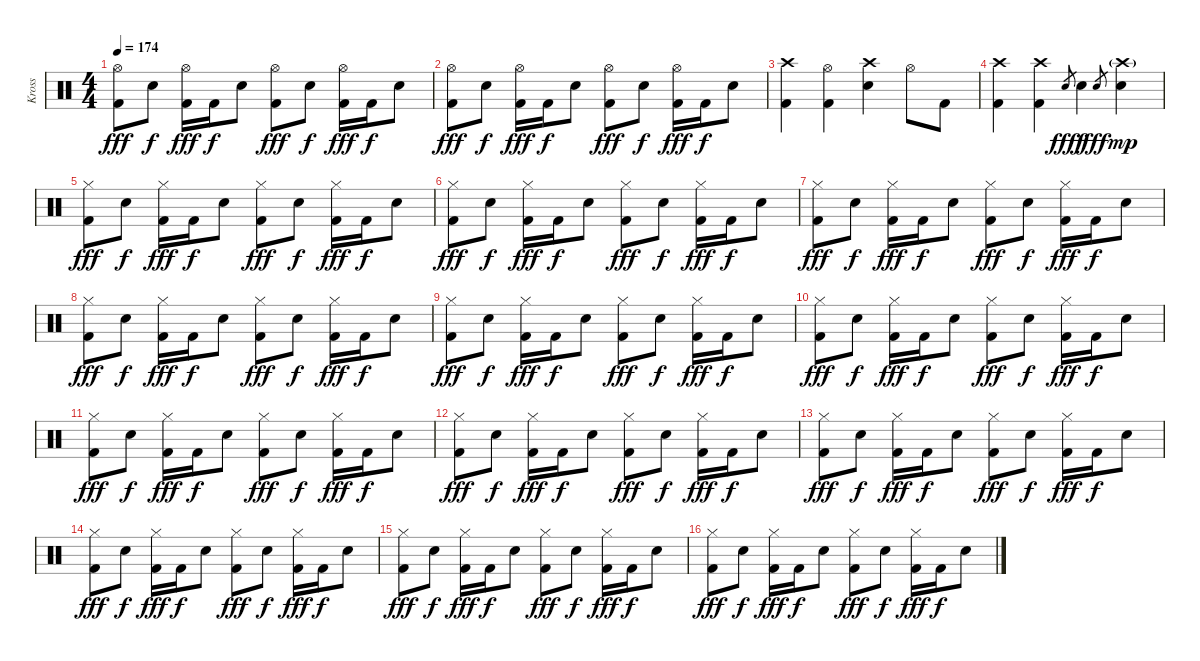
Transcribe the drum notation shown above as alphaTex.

\track ("Kross" "Kross") {instrument percussion}
\staff {score}
\articulation defaults
\ts (4 4)
\tempo 174
\clef neutral
\ks c
("Hi-Hat (open)" "Kick (hit) 2").8{dy fff} "Electric Snare (hit)".8{dy f} ("Hi-Hat (open)" "Kick (hit) 2").16{dy fff} "Kick (hit) 2".16{dy f} "Electric Snare (hit)".8 ("Hi-Hat (open)" "Kick (hit) 2").8{dy fff} "Electric Snare (hit)".8{dy f} ("Hi-Hat (open)" "Kick (hit) 2").16{dy fff} "Kick (hit) 2".16{dy f} "Electric Snare (hit)".8 |
("Hi-Hat (open)" "Kick (hit) 2").8{dy fff} "Electric Snare (hit)".8{dy f} ("Hi-Hat (open)" "Kick (hit) 2").16{dy fff} "Kick (hit) 2".16{dy f} "Electric Snare (hit)".8 ("Hi-Hat (open)" "Kick (hit) 2").8{dy fff} "Electric Snare (hit)".8{dy f} ("Hi-Hat (open)" "Kick (hit) 2").16{dy fff} "Kick (hit) 2".16{dy f} "Electric Snare (hit)".8 |
("Crash high (hit)" "Kick (hit) 2").4 ("Hi-Hat (open)" "Kick (hit) 2").4 ("Crash high (hit)" "Electric Snare (hit)").4 "Hi-Hat (open)".8 "Kick (hit) 2".8 |
("Crash high (hit)" "Kick (hit) 2").4 ("Crash high (hit)" "Kick (hit) 2").4 "Electric Snare (hit)".8{gr dy fff} "Electric Snare (hit)".4{dy f} "Electric Snare (hit)".8{gr dy fff} ("Crash high (hit)"{g} "Electric Snare (hit)").4{dy mp} |
("Hi-Hat (closed)" "Kick (hit) 2").8{dy fff} "Electric Snare (hit)".8{dy f} ("Hi-Hat (closed)" "Kick (hit) 2").16{dy fff} "Kick (hit) 2".16{dy f} "Electric Snare (hit)".8 ("Hi-Hat (closed)" "Kick (hit) 2").8{dy fff} "Electric Snare (hit)".8{dy f} ("Hi-Hat (closed)" "Kick (hit) 2").16{dy fff} "Kick (hit) 2".16{dy f} "Electric Snare (hit)".8 |
("Hi-Hat (closed)" "Kick (hit) 2").8{dy fff} "Electric Snare (hit)".8{dy f} ("Hi-Hat (closed)" "Kick (hit) 2").16{dy fff} "Kick (hit) 2".16{dy f} "Electric Snare (hit)".8 ("Hi-Hat (closed)" "Kick (hit) 2").8{dy fff} "Electric Snare (hit)".8{dy f} ("Hi-Hat (closed)" "Kick (hit) 2").16{dy fff} "Kick (hit) 2".16{dy f} "Electric Snare (hit)".8 |
("Hi-Hat (closed)" "Kick (hit) 2").8{dy fff} "Electric Snare (hit)".8{dy f} ("Hi-Hat (closed)" "Kick (hit) 2").16{dy fff} "Kick (hit) 2".16{dy f} "Electric Snare (hit)".8 ("Hi-Hat (closed)" "Kick (hit) 2").8{dy fff} "Electric Snare (hit)".8{dy f} ("Hi-Hat (closed)" "Kick (hit) 2").16{dy fff} "Kick (hit) 2".16{dy f} "Electric Snare (hit)".8 |
("Hi-Hat (closed)" "Kick (hit) 2").8{dy fff} "Electric Snare (hit)".8{dy f} ("Hi-Hat (closed)" "Kick (hit) 2").16{dy fff} "Kick (hit) 2".16{dy f} "Electric Snare (hit)".8 ("Hi-Hat (closed)" "Kick (hit) 2").8{dy fff} "Electric Snare (hit)".8{dy f} ("Hi-Hat (closed)" "Kick (hit) 2").16{dy fff} "Kick (hit) 2".16{dy f} "Electric Snare (hit)".8 |
("Hi-Hat (closed)" "Kick (hit) 2").8{dy fff} "Electric Snare (hit)".8{dy f} ("Hi-Hat (closed)" "Kick (hit) 2").16{dy fff} "Kick (hit) 2".16{dy f} "Electric Snare (hit)".8 ("Hi-Hat (closed)" "Kick (hit) 2").8{dy fff} "Electric Snare (hit)".8{dy f} ("Hi-Hat (closed)" "Kick (hit) 2").16{dy fff} "Kick (hit) 2".16{dy f} "Electric Snare (hit)".8 |
("Hi-Hat (closed)" "Kick (hit) 2").8{dy fff} "Electric Snare (hit)".8{dy f} ("Hi-Hat (closed)" "Kick (hit) 2").16{dy fff} "Kick (hit) 2".16{dy f} "Electric Snare (hit)".8 ("Hi-Hat (closed)" "Kick (hit) 2").8{dy fff} "Electric Snare (hit)".8{dy f} ("Hi-Hat (closed)" "Kick (hit) 2").16{dy fff} "Kick (hit) 2".16{dy f} "Electric Snare (hit)".8 |
("Hi-Hat (closed)" "Kick (hit) 2").8{dy fff} "Electric Snare (hit)".8{dy f} ("Hi-Hat (closed)" "Kick (hit) 2").16{dy fff} "Kick (hit) 2".16{dy f} "Electric Snare (hit)".8 ("Hi-Hat (closed)" "Kick (hit) 2").8{dy fff} "Electric Snare (hit)".8{dy f} ("Hi-Hat (closed)" "Kick (hit) 2").16{dy fff} "Kick (hit) 2".16{dy f} "Electric Snare (hit)".8 |
("Hi-Hat (closed)" "Kick (hit) 2").8{dy fff} "Electric Snare (hit)".8{dy f} ("Hi-Hat (closed)" "Kick (hit) 2").16{dy fff} "Kick (hit) 2".16{dy f} "Electric Snare (hit)".8 ("Hi-Hat (closed)" "Kick (hit) 2").8{dy fff} "Electric Snare (hit)".8{dy f} ("Hi-Hat (closed)" "Kick (hit) 2").16{dy fff} "Kick (hit) 2".16{dy f} "Electric Snare (hit)".8 |
("Hi-Hat (closed)" "Kick (hit) 2").8{dy fff} "Electric Snare (hit)".8{dy f} ("Hi-Hat (closed)" "Kick (hit) 2").16{dy fff} "Kick (hit) 2".16{dy f} "Electric Snare (hit)".8 ("Hi-Hat (closed)" "Kick (hit) 2").8{dy fff} "Electric Snare (hit)".8{dy f} ("Hi-Hat (closed)" "Kick (hit) 2").16{dy fff} "Kick (hit) 2".16{dy f} "Electric Snare (hit)".8 |
("Hi-Hat (closed)" "Kick (hit) 2").8{dy fff} "Electric Snare (hit)".8{dy f} ("Hi-Hat (closed)" "Kick (hit) 2").16{dy fff} "Kick (hit) 2".16{dy f} "Electric Snare (hit)".8 ("Hi-Hat (closed)" "Kick (hit) 2").8{dy fff} "Electric Snare (hit)".8{dy f} ("Hi-Hat (closed)" "Kick (hit) 2").16{dy fff} "Kick (hit) 2".16{dy f} "Electric Snare (hit)".8 |
("Hi-Hat (closed)" "Kick (hit) 2").8{dy fff} "Electric Snare (hit)".8{dy f} ("Hi-Hat (closed)" "Kick (hit) 2").16{dy fff} "Kick (hit) 2".16{dy f} "Electric Snare (hit)".8 ("Hi-Hat (closed)" "Kick (hit) 2").8{dy fff} "Electric Snare (hit)".8{dy f} ("Hi-Hat (closed)" "Kick (hit) 2").16{dy fff} "Kick (hit) 2".16{dy f} "Electric Snare (hit)".8 |
("Hi-Hat (closed)" "Kick (hit) 2").8{dy fff} "Electric Snare (hit)".8{dy f} ("Hi-Hat (closed)" "Kick (hit) 2").16{dy fff} "Kick (hit) 2".16{dy f} "Electric Snare (hit)".8 ("Hi-Hat (closed)" "Kick (hit) 2").8{dy fff} "Electric Snare (hit)".8{dy f} ("Hi-Hat (closed)" "Kick (hit) 2").16{dy fff} "Kick (hit) 2".16{dy f} "Electric Snare (hit)".8
